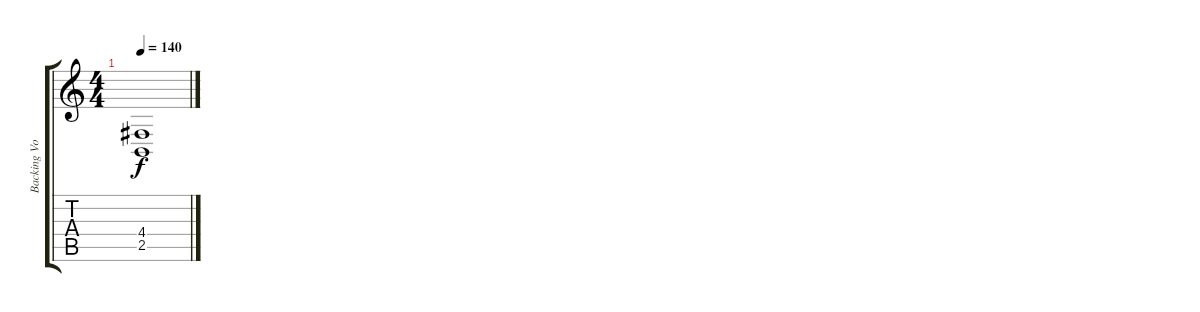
\track ("Backing Vocals" "Backing Vo") {instrument lead6voice}
\staff {score tabs}
\tuning (E4 B3 G3 D3 A2 E2) {hide}
\ts (4 4)
\tempo 140
\clef g2
\ks c
(4.4 2.5).1{dy f}
